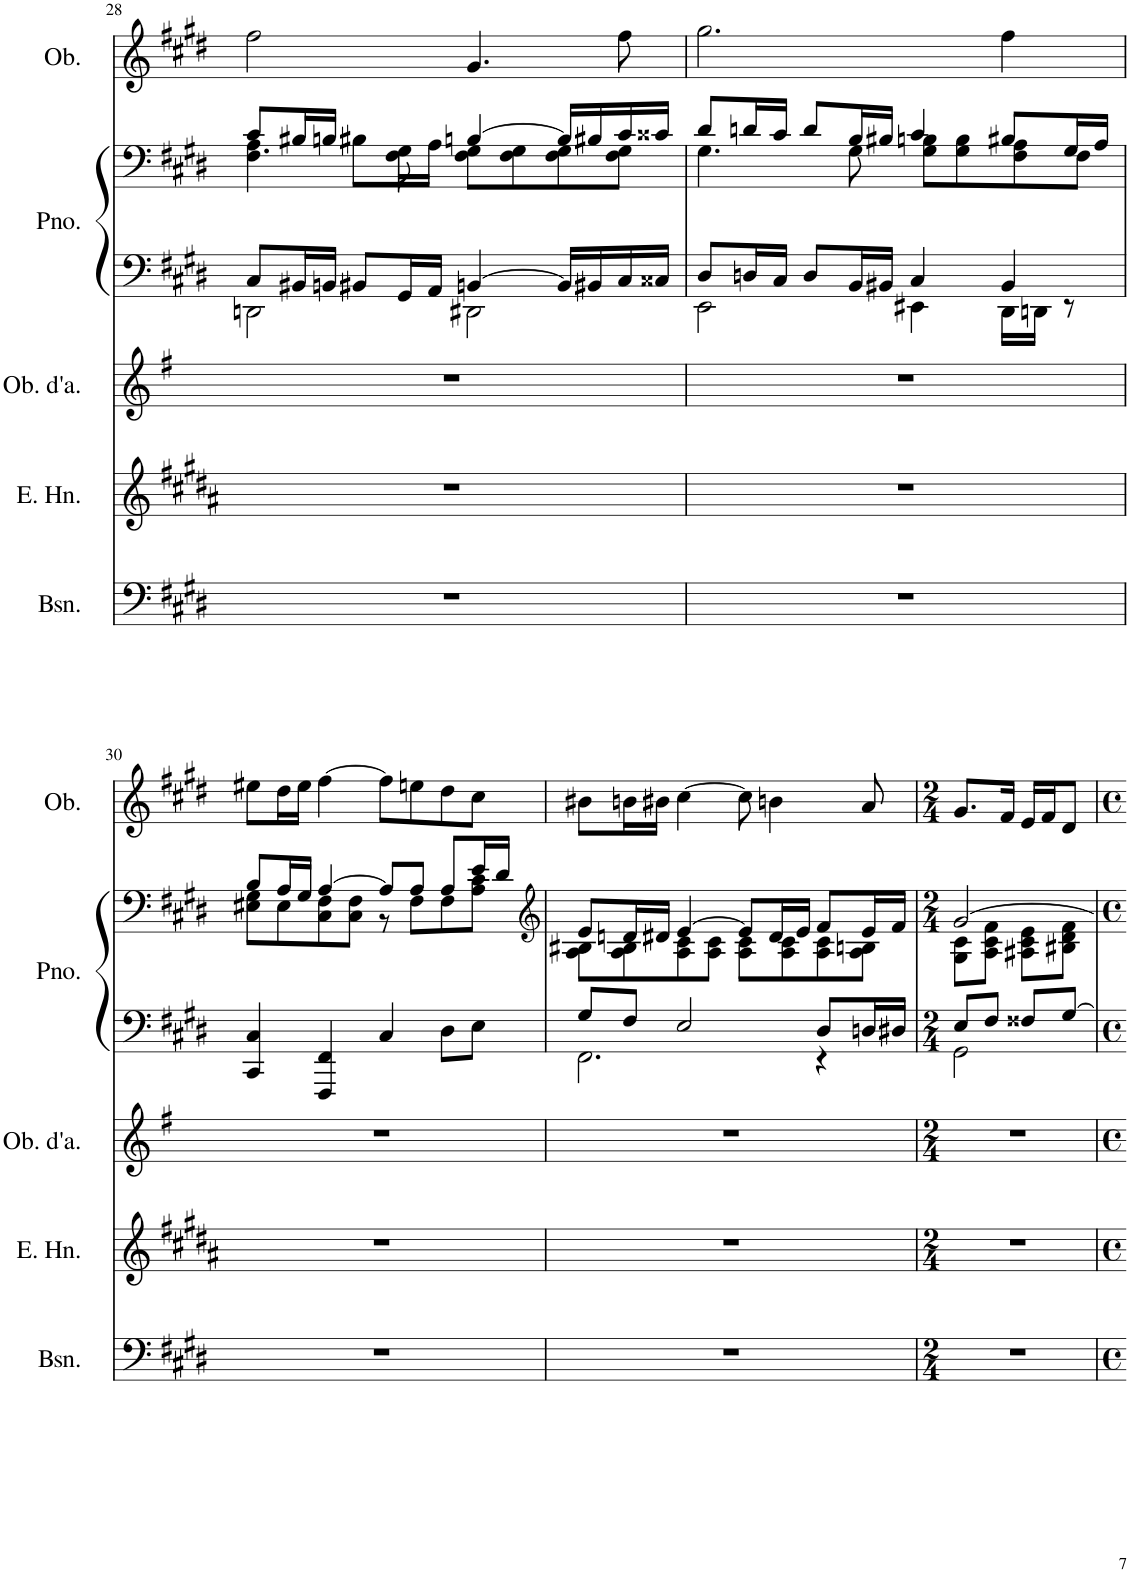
**kern	**kern	**kern	**kern	**kern	**kern
*part5	*part4	*part3	*part2	*part2	*part1
*staff6	*staff5	*staff4	*staff3	*staff2	*staff1
*I"Bassoon	*I"English Horn	*I"Oboe d'amore	*I"Grand Piano	*	*I"Oboe
*I'Bsn.	*I'E. Hn.	*I'Ob. d'a.	*I'Pno.	*	*I'Ob.
!!LO:PB:g=z
*clefF4	*clefG2	*clefG2	*clefF4	*clefF4	*clefG2
*	*Trd4c7	*Trd2c3	*	*	*
*k[f#c#g#d#]	*k[f#c#g#d#a#]	*k[f#]	*k[f#c#g#d#]	*k[f#c#g#d#]	*k[f#c#g#d#]
*M4/4	*M4/4	*M4/4	*M4/4	*M4/4	*M4/4
*met(c)	*met(c)	*met(c)	*met(c)	*met(c)	*met(c)
=28	=28	=28	=28	=28	=28
*	*	*	*^	*^	*
1r	1r	1r	8C#/L	2DDn\	4.F#\ 4.A\	8c#/L	2ff#\
.	.	.	16BB#X/L	.	.	16B#X/L	.
.	.	.	16BBn/JJ	.	.	16Bn/JJ	.
.	.	.	8BB#X/L	.	.	8B#X\L	.
.	.	.	16GG#/L	.	8F#\	16G#\L	.
.	.	.	16AA/JJ	.	.	16A\JJ	.
.	.	.	[4BBn/	2DD#X\	8F#\ 8G#\L	[4Bn/	4.g#/
.	.	.	.	.	8F#\ 8G#\	.	.
.	.	.	16BB/LL]	.	8F#\ 8G#\	16B/LL]	.
.	.	.	16BB#X/	.	.	16B#X/	.
.	.	.	16C#/	.	8F#\ 8G#\J	16c#/	8ff#\
.	.	.	16C##X/JJ	.	.	16c##X/JJ	.
=29	=29	=29	=29	=29	=29	=29	=29
1r	1r	1r	8D#/L	2EE\	8d#/L	4.G#\	2.gg#\
.	.	.	16Dn/L	.	16dn/L	.	.
.	.	.	16C#/JJ	.	16c#/JJ	.	.
.	.	.	8D/L	.	8d/L	.	.
.	.	.	16BB/L	.	16B/L	8G#\	.
.	.	.	16BB#X/JJ	.	16B#X/JJ	.	.
.	.	.	4C#/	4EE#X\	4c#/	8G#\ 8Bn\L	.
.	.	.	.	.	.	8G#\ 8B\	.
.	.	.	4BB#/	16DD#\LL	8B#X/L	8F#\ 8A\	4ff#\
.	.	.	.	16DDn\JJ	.	.	.
.	.	.	.	8r	16G#/L	8F#\J	.
.	.	.	.	.	16A/JJ	.	.
*	*	*	*v	*v	*	*	*
!!LO:LB:g=z
=30	=30	=30	=30	=30	=30	=30
1r	1r	1r	4CC#/ 4C#/	8B/L	8E#X\ 8G#\L	8ee#X\L
.	.	.	.	16A/L	8E#\	16dd#\L
.	.	.	.	16G#/JJ	.	16ee#\JJ
.	.	.	4FFF#/ 4FF#/	[4A/	8C#\ 8F#\	[4ff#\
.	.	.	.	.	8C#\ 8F#\J	.
.	.	.	4C#/	8A/L]	8r	8ff#\L]
.	.	.	.	8A/J	8F#\L	8een\
.	.	.	8D#\L	8A/L	8F#\	8dd#\
.	.	.	8E\J	16e/L	8A\ 8c#\J	8cc#\J
.	.	.	.	16d#/JJ	.	.
=31	=31	=31	=31	=31	=31	=31
*	*	*	*	*clefG2	*	*
*	*	*	*^	*	*	*
1r	1r	1r	8G#/L	2.FF#\	8e/L	8A\ 8B#X\L	8b#X\L
.	.	.	8F#/J	.	16dn/L	8A\ 8B#\	16bn\L
.	.	.	.	.	16d#X/JJ	.	16b#X\JJ
.	.	.	2E/	.	[4e/	8A\ 8c#\	[4cc#\
.	.	.	.	.	.	8A\ 8c#\J	.
.	.	.	.	.	8e/L]	8A\ 8c#\L	8cc#\]
.	.	.	.	.	16d#/L	8A\ 8c#\	4bn\
.	.	.	.	.	16e/JJ	.	.
.	.	.	8D#/L	4r	8f#/L	8A\ 8c#\	.
.	.	.	16Dn/L	.	16e/L	8A\ 8Bn\J	8a/
.	.	.	16D#X/JJ	.	16f#/JJ	.	.
=32	=32	=32	=32	=32	=32	=32	=32
*M2/4	*M2/4	*M2/4	*M2/4	*	*M2/4	*	*M2/4
2r	2r	2r	8E/L	2GG#\	[2g#/	8G#\ 8c#\L	8.g#/L
.	.	.	8F#/J	.	.	8A\ 8c#\ 8f#\J	.
.	.	.	.	.	.	.	16f#/Jk
.	.	.	8F##X/L	.	.	8A#X\ 8c#\ 8e\L	16e/LL
.	.	.	.	.	.	.	16f#/J
.	.	.	[8G#/J	.	.	8B#X\ 8d#\ 8f#\J	8d#/J
*	*	*	*v	*v	*	*	*
*	*	*	*	*v	*v	*
=	=	=	=	=	=
*-	*-	*-	*-	*-	*-
